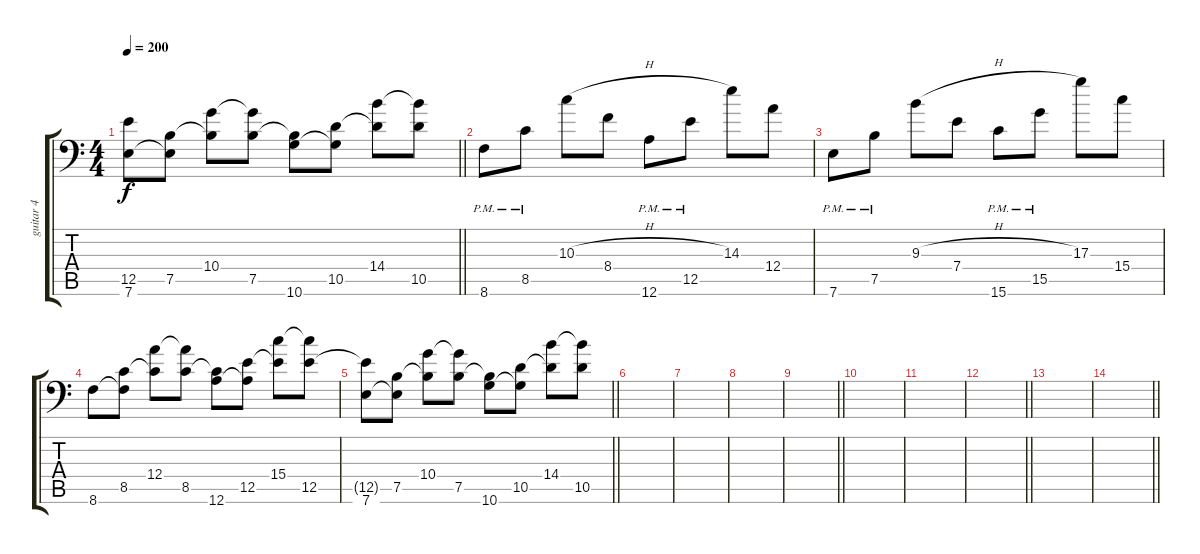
\track ("guitar 4" "guitar 4") {instrument distortionguitar}
\staff {score tabs}
\tuning (B3 Gb3 D3 A2 E2 A1) {hide}
\ts (4 4)
\tempo 200
\clef f4
\barLineRight lightlight
\ks c
(12.5{t} 7.6).8{dy f} (7.5 7.6{t}).8 (10.4 7.5{t}).8 (10.4{t} 7.5).8 (7.5{t} 10.6).8 (10.5 10.6{t}).8 (14.4 10.5{t}).8 (14.4{t} 10.5).8 |
8.6{pm}.8 8.5{pm}.8 10.3{h}.8 8.4.8 12.6{pm}.8 12.5{pm}.8 14.3.8 12.4.8 |
7.6{pm}.8 7.5{pm}.8 9.3{h}.8 7.4.8 15.6{pm}.8 15.5{pm}.8 17.3.8 15.4.8 |
8.6.8 (8.5 8.6{t}).8 (12.4 8.5{t}).8 (12.4{t} 8.5).8 (8.5{t} 12.6).8 (12.5 12.6{t}).8 (15.4 12.5{t}).8 (15.4{t} 12.5).8 |
\barLineRight lightlight
(12.5{t} 7.6).8 (7.5 7.6{t}).8 (10.4 7.5{t}).8 (10.4{t} 7.5).8 (7.5{t} 10.6).8 (10.5 10.6{t}).8 (14.4 10.5{t}).8 (14.4{t} 10.5).8 |
|
|
|
\barLineRight lightlight
|
|
|
\barLineRight lightlight
|
|
\barLineRight lightlight
